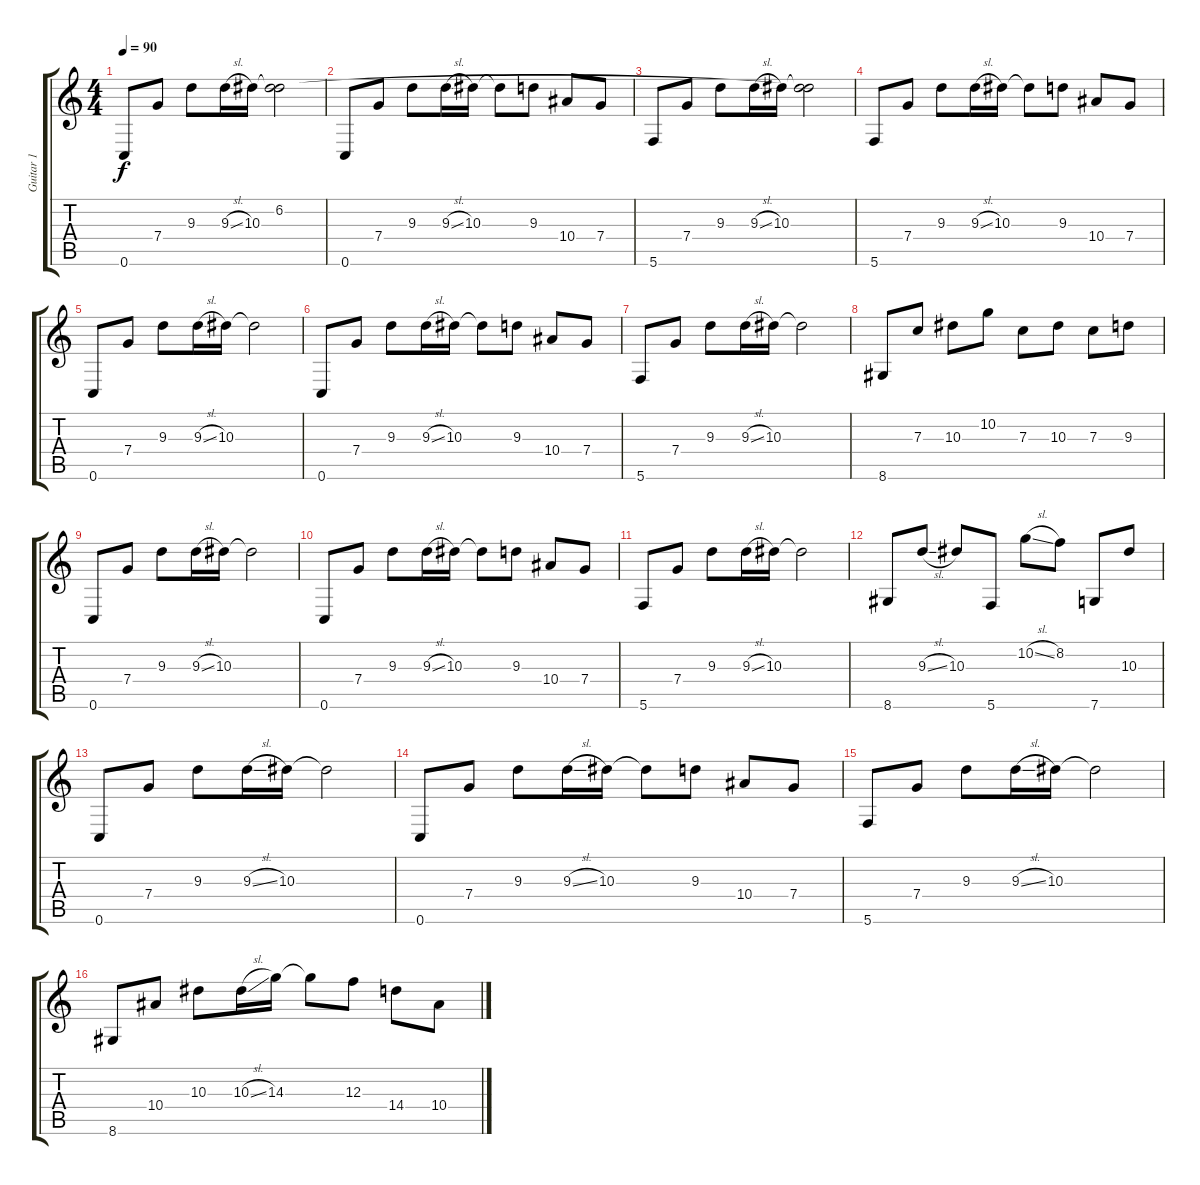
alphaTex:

\track ("Guitar 1" "Guitar 1") {instrument distortionguitar}
\staff {score tabs}
\tuning (D4 A3 F3 C3 G2 C2) {hide}
\ts (4 4)
\tempo 90
\clef g2
\ks c
0.6.8{dy f instrument distortionguitar} 7.4.8 9.3.8 9.3{sl}.16 10.3.16 (6.2 10.3{t}).2 |
0.6.8 7.4.8 9.3.8 9.3{sl}.16 10.3.16 10.3{t}.8 9.3.8 10.4.8 7.4.8 |
5.6.8 7.4.8 9.3.8 9.3{sl}.16 10.3.16 (6.2{t} 10.3{t}).2 |
5.6.8 7.4.8 9.3.8 9.3{sl}.16 10.3.16 10.3{t}.8 9.3.8 10.4.8 7.4.8 |
0.6.8 7.4.8 9.3.8 9.3{sl}.16 10.3.16 10.3{t}.2 |
0.6.8 7.4.8 9.3.8 9.3{sl}.16 10.3.16 10.3{t}.8 9.3.8 10.4.8 7.4.8 |
5.6.8 7.4.8 9.3.8 9.3{sl}.16 10.3.16 10.3{t}.2 |
8.6.8 7.3.8 10.3.8 10.2.8 7.3.8 10.3.8 7.3.8 9.3.8 |
0.6.8 7.4.8 9.3.8 9.3{sl}.16 10.3.16 10.3{t}.2 |
0.6.8 7.4.8 9.3.8 9.3{sl}.16 10.3.16 10.3{t}.8 9.3.8 10.4.8 7.4.8 |
5.6.8 7.4.8 9.3.8 9.3{sl}.16 10.3.16 10.3{t}.2 |
8.6.8 9.3{sl}.8 10.3.8 5.6.8 10.2{sl}.8 8.2.8 7.6.8 10.3.8 |
0.6.8 7.4.8 9.3.8 9.3{sl}.16 10.3.16 10.3{t}.2 |
0.6.8 7.4.8 9.3.8 9.3{sl}.16 10.3.16 10.3{t}.8 9.3.8 10.4.8 7.4.8 |
5.6.8 7.4.8 9.3.8 9.3{sl}.16 10.3.16 10.3{t}.2 |
8.6.8 10.4.8 10.3.8 10.3{sl}.16 14.3.16 14.3{t}.8 12.3.8 14.4.8 10.4.8
